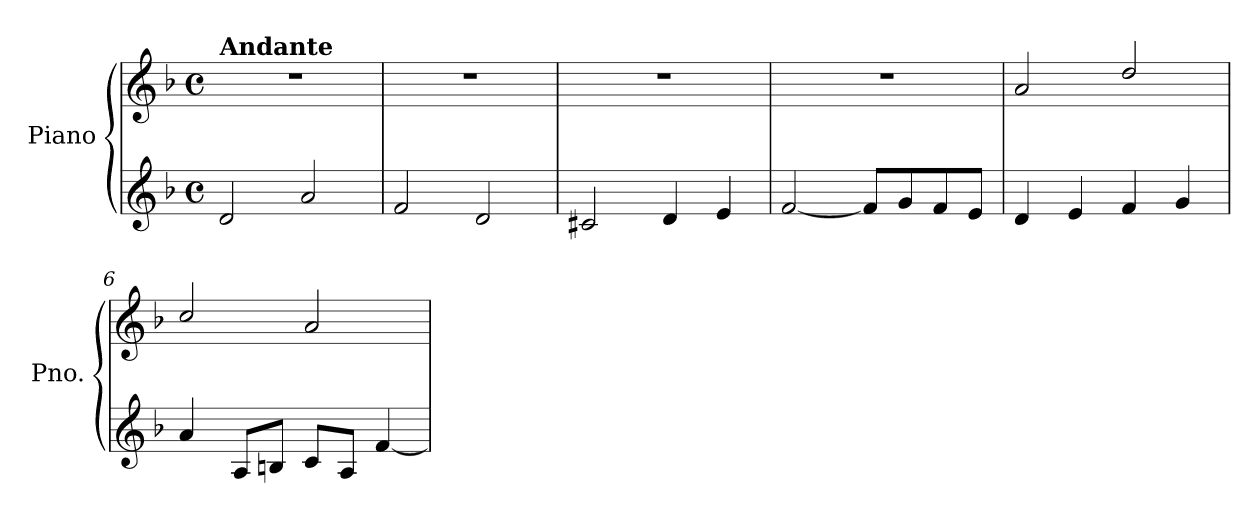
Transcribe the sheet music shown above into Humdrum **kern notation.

**kern	**kern
*part1	*part1
*staff2	*staff1
*I"Piano	*
*I'Pno.	*
*clefG2	*clefG2
*k[b-]	*k[b-]
*M4/4	*M4/4
*met(c)	*met(c)
*MM94	*MM94
=1	=1
!	!LO:TX:a:B:t=Andante
2d</	1r
2a</	.
=2	=2
2f</	1r
2d</	.
=3	=3
2c#X</	1r
4d</	.
4e</	.
=4	=4
[2f</	1r
8f</L]	.
8g</	.
8f</	.
8e</J	.
!!LO:LB:g=z
=5	=5
4d</	2a/
4e</	.
4f</	2dd/
4g</	.
=6	=6
4a</	2cc/
8A</L	.
8Bn</J	.
8c</L	2a/
8A</J	.
[4f</	.
=	=
*-	*-
